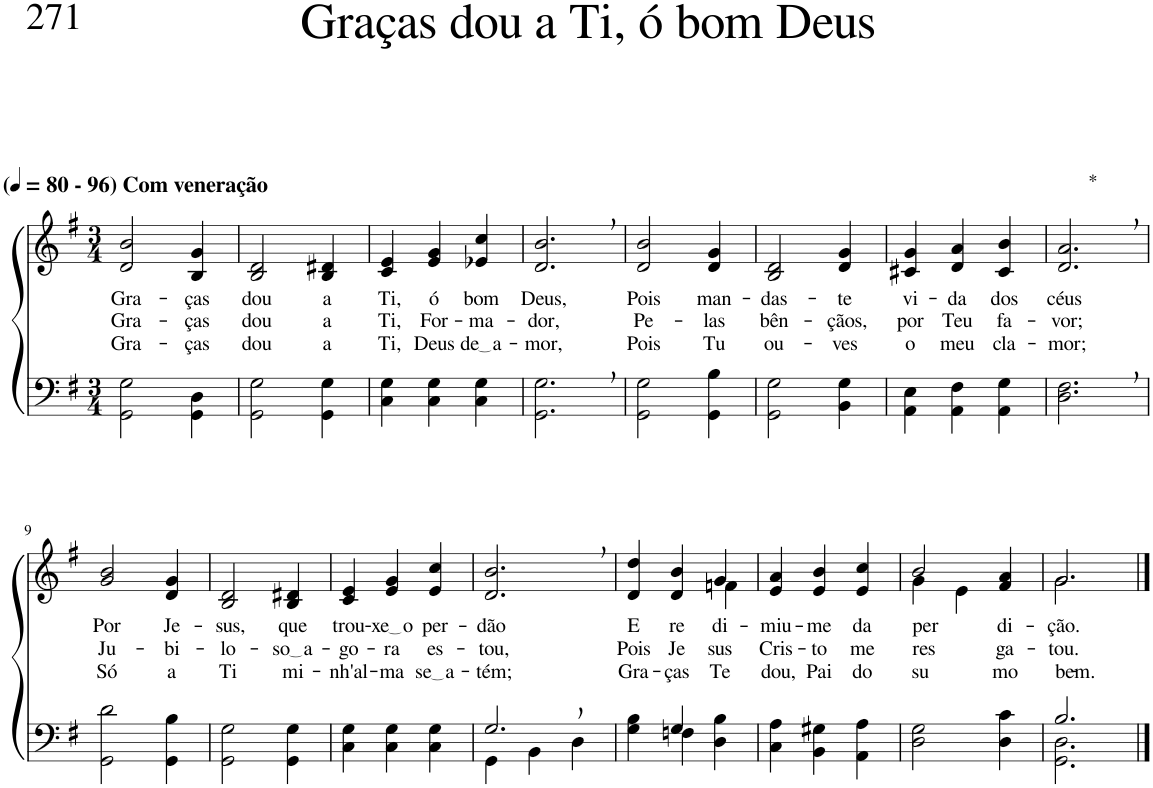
**kern	**kern	**text	**text	**text
*part2	*part1	*part1	*part1	*part1
*staff2	*staff1	*staff1	*staff1	*staff1
*I"Parte III e IV	*I"Parte I e II	*	*	*
*clefF4	*clefG2	*	*	*
*k[f#]	*k[f#]	*	*	*
*M3/4	*M3/4	*	*	*
*MM80	*MM80	*	*	*
=1	=1	=1	=1	=1
!	!LO:TX:a:B:t=(	!	!	!
!	!LO:TX:a:B:t=- 96) Com veneração	!	!	!
!	!	!LO:LY:b	!LO:LY:b	!LO:LY:b
2GG\ 2G\	2d/ 2b/	Gra-	Gra-	Gra-
!	!	!LO:LY:b	!LO:LY:b	!LO:LY:b
4GG\ 4D\	4B/ 4g/	-ças	-ças	-ças
=2	=2	=2	=2	=2
!	!	!LO:LY:b	!LO:LY:b	!LO:LY:b
2GG\ 2G\	2B/ 2d/	dou	dou	dou
!	!	!LO:LY:b	!LO:LY:b	!LO:LY:b
4GG\ 4G\	4B/ 4d#X/	a	a	a
=3	=3	=3	=3	=3
!	!	!LO:LY:b	!LO:LY:b	!LO:LY:b
4C\ 4G\	4c/ 4e/	Ti,	Ti,	Ti,
!	!	!LO:LY:b	!LO:LY:b	!LO:LY:b
4C\ 4G\	4e/ 4g/	ó	For-	Deus
!	!	!LO:LY:b	!LO:LY:b	!LO:LY:b
4C\ 4G\	4e-X/ 4cc/	bom	-ma-	de a
=4	=4	=4	=4	=4
!	!	!LO:LY:b	!LO:LY:b	!LO:LY:b
2.GG\, 2.G\,	2.d/, 2.b/,	Deus,	-dor,	-mor,
=5	=5	=5	=5	=5
!	!	!LO:LY:b	!LO:LY:b	!LO:LY:b
2GG\ 2G\	2d/ 2b/	Pois	Pe-	Pois
!	!	!LO:LY:b	!LO:LY:b	!LO:LY:b
4GG\ 4B\	4d/ 4g/	man-	-las	Tu
=6	=6	=6	=6	=6
!	!	!LO:LY:b	!LO:LY:b	!LO:LY:b
2GG\ 2G\	2B/ 2d/	-das-	bên-	ou-
!	!	!LO:LY:b	!LO:LY:b	!LO:LY:b
4BB\ 4G\	4d/ 4g/	-te	-çãos,	-ves
=7	=7	=7	=7	=7
!	!	!LO:LY:b	!LO:LY:b	!LO:LY:b
4AA\ 4E\	4c#X/ 4g/	vi-	por	o
!	!	!LO:LY:b	!LO:LY:b	!LO:LY:b
4AA\ 4F#\	4d/ 4a/	-da	Teu	meu
!	!	!LO:LY:b	!LO:LY:b	!LO:LY:b
4AA\ 4G\	4c#/ 4b/	dos	fa-	cla-
=8	=8	=8	=8	=8
!	!LO:TX:a:t=*	!	!	!
!	!	!LO:LY:b	!LO:LY:b	!LO:LY:b
2.D\, 2.F#\,	2.d/, 2.a/,	céus	-vor;	-mor;
!!LO:LB:g=z
=9	=9	=9	=9	=9
!	!	!LO:LY:b	!LO:LY:b	!LO:LY:b
2GG\ 2d\	2g/ 2b/	Por	Ju-	Só
!	!	!LO:LY:b	!LO:LY:b	!LO:LY:b
4GG\ 4B\	4d/ 4g/	Je-	-bi-	a
=10	=10	=10	=10	=10
!	!	!LO:LY:b	!LO:LY:b	!LO:LY:b
2GG\ 2G\	2B/ 2d/	-sus,	-lo-	Ti
!	!	!LO:LY:b	!LO:LY:b	!LO:LY:b
4GG\ 4G\	4B/ 4d#X/	que	so a	mi-
=11	=11	=11	=11	=11
!	!	!LO:LY:b	!LO:LY:b	!LO:LY:b
4C\ 4G\	4c/ 4e/	trou-	-go-	-nh'al-
!	!	!LO:LY:b	!LO:LY:b	!LO:LY:b
4C\ 4G\	4e/ 4g/	xe o	-ra	-ma
!	!	!LO:LY:b	!LO:LY:b	!LO:LY:b
4C\ 4G\	4e/ 4cc/	per-	es-	se a
=12	=12	=12	=12	=12
*^	*	*	*	*
!	!	!	!LO:LY:b	!LO:LY:b	!LO:LY:b
2.G,/	4GG\	2.d/, 2.b/,	-dão	-tou,	-tém;
.	4BB\	.	.	.	.
.	4D\	.	.	.	.
=13	=13	=13	=13	=13	=13
!	!	!	!LO:LY:b	!LO:LY:b	!LO:LY:b
*	*	*^	*	*	*
4ryy	4G\ 4B\	4d/ 4dd/	2ryy	E	Pois	Gra-
!	!	!	!	!LO:LY:b	!LO:LY:b	!LO:LY:b
4G/	4Fn\	4d/ 4b/	.	re-	Je-	-ças
!	!	!	!	!LO:LY:b	!LO:LY:b	!LO:LY:b
4ryy	4D\ 4B\	4g/	4fn\	-di-	-sus	Te
=14	=14	=14	=14	=14	=14	=14
!	!	!	!	!LO:LY:b	!LO:LY:b	!LO:LY:b
*v	*v	*	*	*	*	*
*	*v	*v	*	*	*
4C\ 4A\	4e/ 4a/	-miu-	Cris-	dou,
!	!	!LO:LY:b	!LO:LY:b	!LO:LY:b
4BB\ 4G#X\	4e/ 4b/	-me	-to	Pai
!	!	!LO:LY:b	!LO:LY:b	!LO:LY:b
4AA\ 4A\	4e/ 4cc/	da	me	do
=15	=15	=15	=15	=15
*	*^	*	*	*
!	!	!	!LO:LY:b	!LO:LY:b	!LO:LY:b
2D\ 2G\	2b/	4g\	per-	res-	su-
.	.	4e\	.	.	.
!	!	!	!LO:LY:b	!LO:LY:b	!LO:LY:b
4D\ 4c\	4f#/ 4a/	4ryy	-di-	-ga-	-mo
=16	=16	=16	=16	=16	=16
*^	*	*	*	*	*
!	!	!	!	!LO:LY:b	!LO:LY:b	!LO:LY:b
2.B/	2.GG\ 2.D\	2.g\	2.g/	-ção.	-tou.	bem.-
*v	*v	*	*	*	*	*
*	*v	*v	*	*	*
==	==	==	==	==
*-	*-	*-	*-	*-
